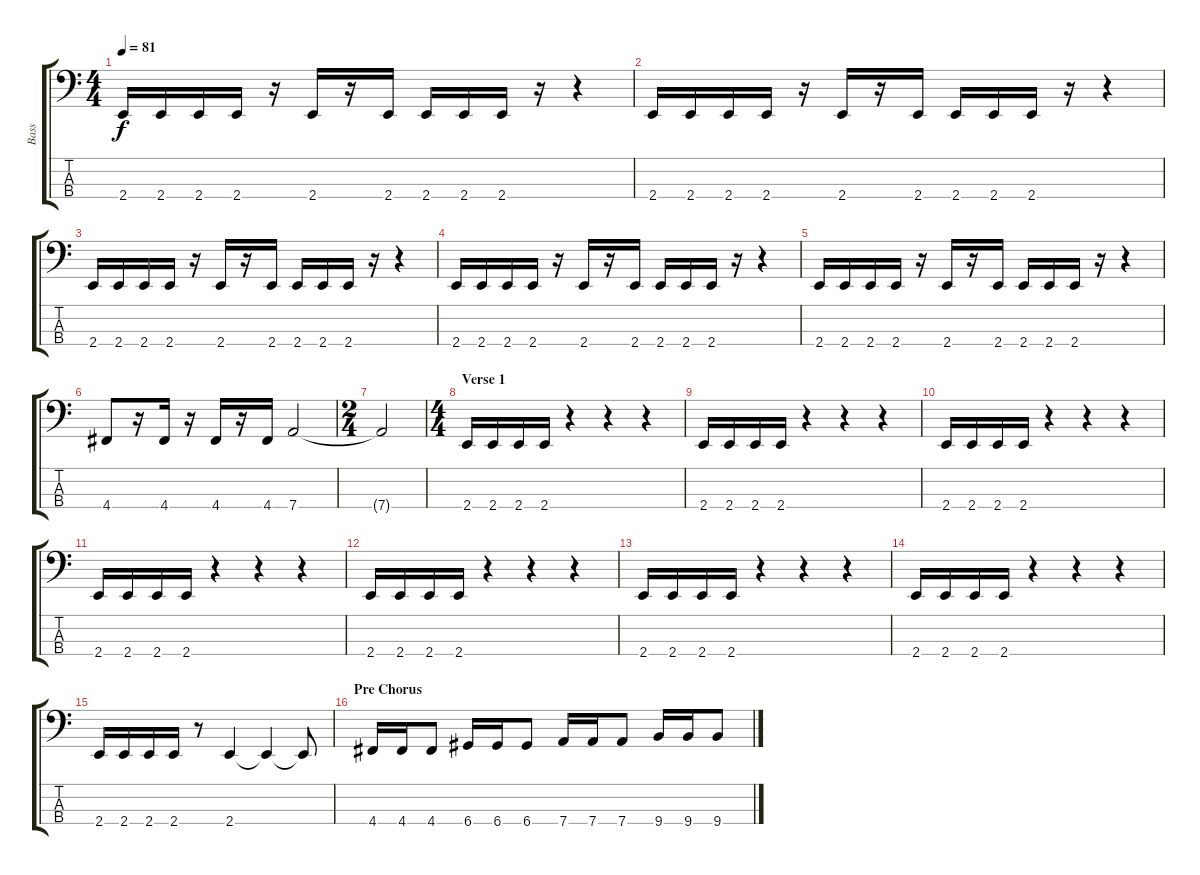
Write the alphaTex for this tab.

\track ("Bass" "Bass") {instrument electricbasspick}
\staff {score tabs}
\tuning (G2 D2 A1 D1) {hide}
\ts (4 4)
\tempo 81
\clef f4
\ks c
2.4.16{dy f instrument electricbasspick} 2.4.16 2.4.16 2.4.16 r.16 2.4.16 r.16 2.4.16 2.4.16 2.4.16 2.4.16 r.16 r.4 |
2.4.16 2.4.16 2.4.16 2.4.16 r.16 2.4.16 r.16 2.4.16 2.4.16 2.4.16 2.4.16 r.16 r.4 |
2.4.16 2.4.16 2.4.16 2.4.16 r.16 2.4.16 r.16 2.4.16 2.4.16 2.4.16 2.4.16 r.16 r.4 |
2.4.16 2.4.16 2.4.16 2.4.16 r.16 2.4.16 r.16 2.4.16 2.4.16 2.4.16 2.4.16 r.16 r.4 |
2.4.16 2.4.16 2.4.16 2.4.16 r.16 2.4.16 r.16 2.4.16 2.4.16 2.4.16 2.4.16 r.16 r.4 |
4.4.8 r.16 4.4.16 r.16 4.4.16 r.16 4.4.16 7.4.2 |
\ts (2 4)
7.4{t}.2 |
\ts (4 4)
\section ("" "Verse 1")
2.4.16 2.4.16 2.4.16 2.4.16 r.4 r.4 r.4 |
2.4.16 2.4.16 2.4.16 2.4.16 r.4 r.4 r.4 |
2.4.16 2.4.16 2.4.16 2.4.16 r.4 r.4 r.4 |
2.4.16 2.4.16 2.4.16 2.4.16 r.4 r.4 r.4 |
2.4.16 2.4.16 2.4.16 2.4.16 r.4 r.4 r.4 |
2.4.16 2.4.16 2.4.16 2.4.16 r.4 r.4 r.4 |
2.4.16 2.4.16 2.4.16 2.4.16 r.4 r.4 r.4 |
2.4.16 2.4.16 2.4.16 2.4.16 r.8 2.4.4 2.4{t}.4 2.4{t}.8 |
\section ("" "Pre Chorus")
4.4.16 4.4.16 4.4.8 6.4.16 6.4.16 6.4.8 7.4.16 7.4.16 7.4.8 9.4.16 9.4.16 9.4.8
